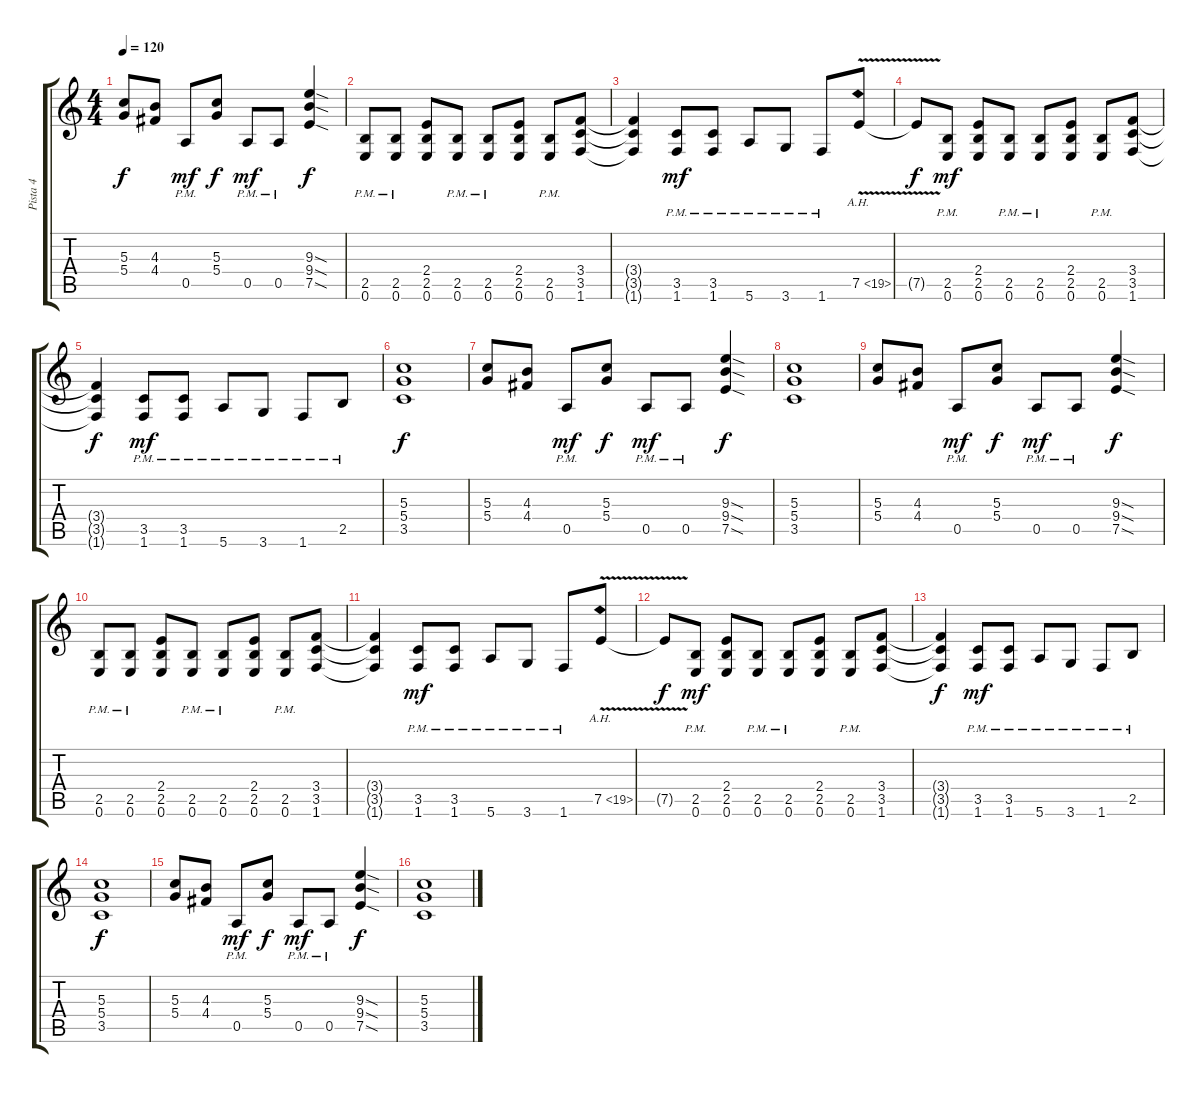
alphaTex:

\track ("Pista 4" "Pista 4") {instrument distortionguitar}
\staff {score tabs}
\tuning (E4 B3 G3 D3 A2 E2) {hide}
\ts (4 4)
\tempo 120
\clef g2
\ks c
(5.3 5.4).8{dy f} (4.3 4.4).8 0.5{pm}.8{dy mf} (5.3 5.4).8{dy f} 0.5{pm}.8{dy mf} 0.5{pm}.8 (9.3{sod} 9.4{sod} 7.5{sod}).4{dy f} |
(2.5{pm} 0.6{pm}).8 (2.5{pm} 0.6{pm}).8 (2.4 2.5 0.6).8 (2.5{pm} 0.6{pm}).8 (2.5{pm} 0.6{pm}).8 (2.4 2.5 0.6).8 (2.5{pm} 0.6{pm}).8 (3.4 3.5 1.6).8 |
(3.4{t} 3.5{t} 1.6{t}).4 (3.5{pm} 1.6{pm}).8{dy mf} (3.5{pm} 1.6{pm}).8 5.6{pm}.8 3.6{pm}.8 1.6{pm}.8 7.5{ah 12 v}.8 |
7.5{t}.8{dy f} (2.5{pm} 0.6{pm}).8{dy mf} (2.4 2.5 0.6).8 (2.5{pm} 0.6{pm}).8 (2.5{pm} 0.6{pm}).8 (2.4 2.5 0.6).8 (2.5{pm} 0.6{pm}).8 (3.4 3.5 1.6).8 |
(3.4{t} 3.5{t} 1.6{t}).4{dy f} (3.5{pm} 1.6{pm}).8{dy mf} (3.5{pm} 1.6{pm}).8 5.6{pm}.8 3.6{pm}.8 1.6{pm}.8 2.5{pm}.8 |
(5.3 5.4 3.5).1{dy f} |
(5.3 5.4).8 (4.3 4.4).8 0.5{pm}.8{dy mf} (5.3 5.4).8{dy f} 0.5{pm}.8{dy mf} 0.5{pm}.8 (9.3{sod} 9.4{sod} 7.5{sod}).4{dy f} |
(5.3 5.4 3.5).1 |
(5.3 5.4).8 (4.3 4.4).8 0.5{pm}.8{dy mf} (5.3 5.4).8{dy f} 0.5{pm}.8{dy mf} 0.5{pm}.8 (9.3{sod} 9.4{sod} 7.5{sod}).4{dy f} |
(2.5{pm} 0.6{pm}).8 (2.5{pm} 0.6{pm}).8 (2.4 2.5 0.6).8 (2.5{pm} 0.6{pm}).8 (2.5{pm} 0.6{pm}).8 (2.4 2.5 0.6).8 (2.5{pm} 0.6{pm}).8 (3.4 3.5 1.6).8 |
(3.4{t} 3.5{t} 1.6{t}).4 (3.5{pm} 1.6{pm}).8{dy mf} (3.5{pm} 1.6{pm}).8 5.6{pm}.8 3.6{pm}.8 1.6{pm}.8 7.5{ah 12 v}.8 |
7.5{t}.8{dy f} (2.5{pm} 0.6{pm}).8{dy mf} (2.4 2.5 0.6).8 (2.5{pm} 0.6{pm}).8 (2.5{pm} 0.6{pm}).8 (2.4 2.5 0.6).8 (2.5{pm} 0.6{pm}).8 (3.4 3.5 1.6).8 |
(3.4{t} 3.5{t} 1.6{t}).4{dy f} (3.5{pm} 1.6{pm}).8{dy mf} (3.5{pm} 1.6{pm}).8 5.6{pm}.8 3.6{pm}.8 1.6{pm}.8 2.5{pm}.8 |
(5.3 5.4 3.5).1{dy f} |
(5.3 5.4).8 (4.3 4.4).8 0.5{pm}.8{dy mf} (5.3 5.4).8{dy f} 0.5{pm}.8{dy mf} 0.5{pm}.8 (9.3{sod} 9.4{sod} 7.5{sod}).4{dy f} |
(5.3 5.4 3.5).1
